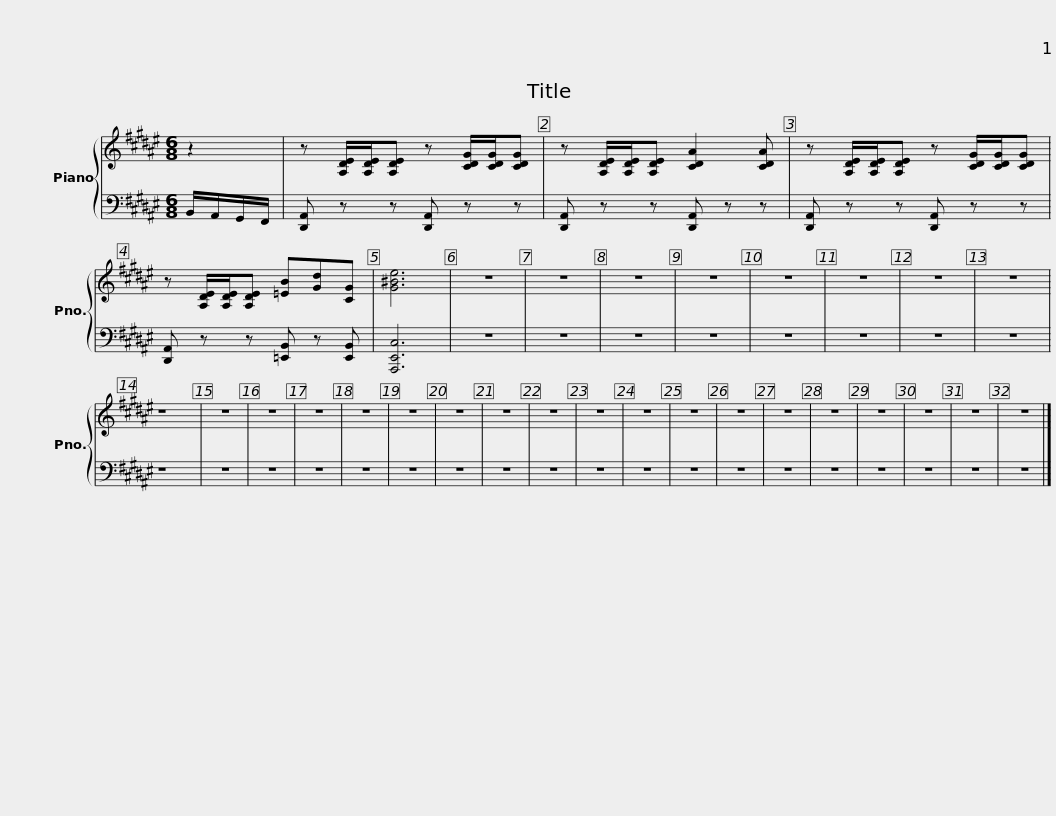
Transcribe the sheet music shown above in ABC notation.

X:1
%%score { 1 | 2 }
L:1/8
M:6/8
I:linebreak $
K:F#
V:1 treble
V:2 bass
V:1
 z2 | z [A,DE]/[A,DE]/[A,DE] z [CDG]/[CDG]/[CDG] | z [A,DE]/[A,DE]/[A,DE] [CDA]2 [CDA] | z [A,DE]/[A,DE]/[A,DE] z [CDG]/[CDG]/[CDG] |$ z [A,DE]/[A,DE]/[A,DE] [=EB][Gd][CG] | %5
 [G^Be]6 | z6 | z6 | z6 | z6 | %10
 z6 | z6 | z6 | z6 | z6 | %15
 z6 | z6 |$ z6 | z6 | z6 | %20
 z6 | z6 | z6 | z6 | z6 | %25
 z6 | z6 | z6 | z6 | z6 | %30
 z6 | z6 | z6 |] %33
V:2
 B,,/A,,/G,,/F,,/ | [D,,A,,] z z [D,,A,,] z z | [D,,A,,] z z [D,,A,,] z z | [D,,A,,] z z [D,,A,,] z z |$ [D,,A,,] z z [=E,,B,,] z [E,,B,,] | %5
 [A,,,E,,C,]6 | z6 | z6 | z6 | z6 | %10
 z6 | z6 | z6 | z6 | z6 | %15
 z6 | z6 |$ z6 | z6 | z6 | %20
 z6 | z6 | z6 | z6 | z6 | %25
 z6 | z6 | z6 | z6 | z6 | %30
 z6 | z6 | z6 |] %33
